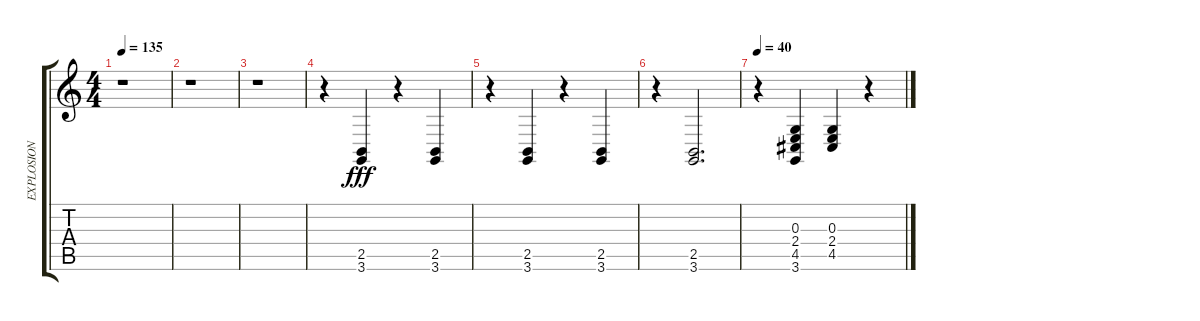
\track ("EXPLOSION" "EXPLOSION") {instrument gunshot}
\staff {score tabs}
\tuning (E4 B3 G3 D3 A2 E2) {hide}
\ts (4 4)
\tempo 135
\clef g2
\ks c
r.1{dy fff} |
r.1 |
r.1 |
r.4 (2.5 3.6).4 r.4 (2.5 3.6).4 |
r.4 (2.5 3.6).4 r.4 (2.5 3.6).4 |
r.4 (2.5 3.6).2{d} |
\tempo 40
r.4 (0.3 2.4 4.5 3.6).4 (0.3 2.4 4.5).4 r.4
